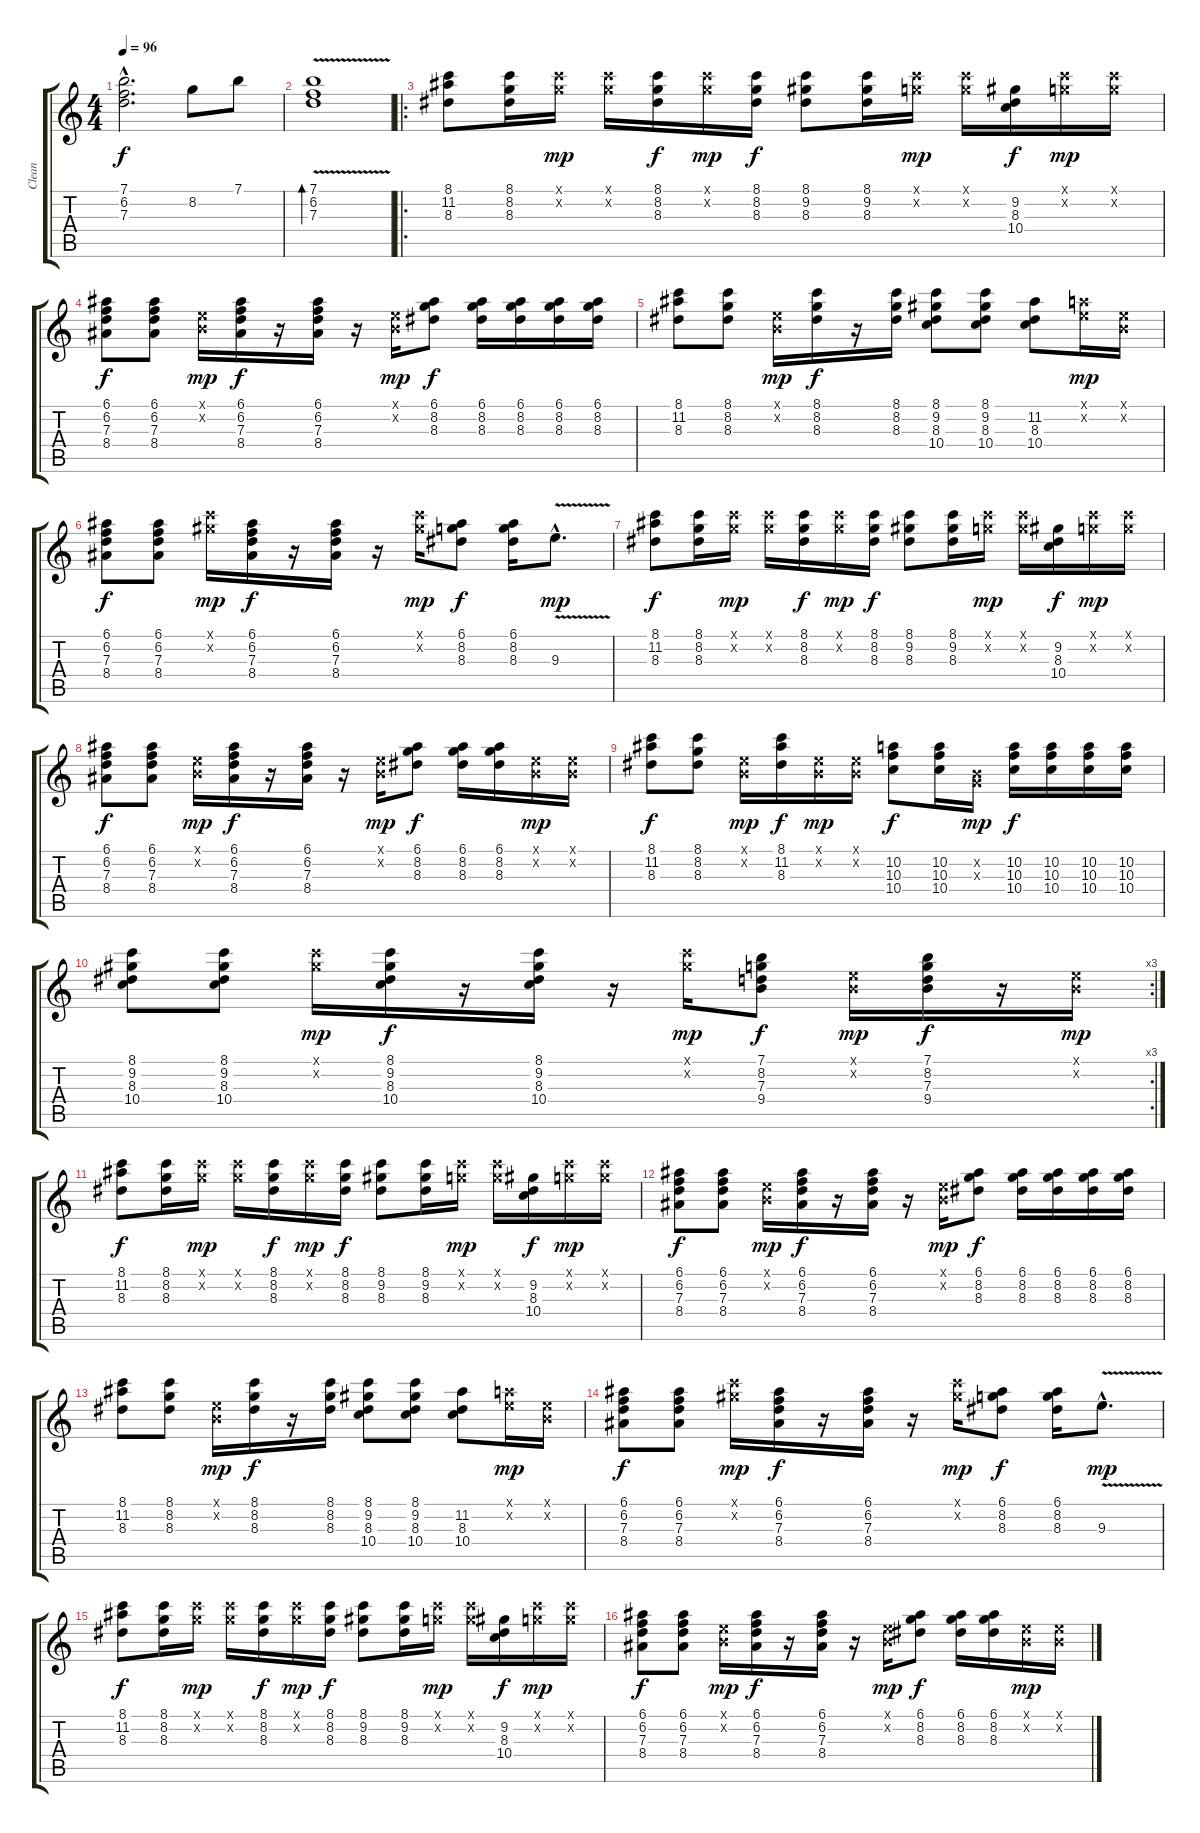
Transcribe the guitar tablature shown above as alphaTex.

\track ("Clean" "Clean") {instrument electricguitarjazz}
\staff {score tabs}
\tuning (E4 B3 G3 D3 A2 E2) {hide}
\ts (4 4)
\tempo 96
\clef g2
\ks c
(7.1{hac} 6.2{hac} 7.3{hac}).2{d dy f} 8.2.8 7.1.8 |
(7.1{v} 6.2{v} 7.3).1{bd 60} |
\ro
(8.1 11.2 8.3).8 (8.1 8.2 8.3).16 (8.1{x} 8.2{x}).16{dy mp} (8.1{x} 8.2{x}).16 (8.1 8.2 8.3).16{dy f} (8.1{x} 8.2{x}).16{dy mp} (8.1 8.2 8.3).16{dy f} (8.1 9.2 8.3).8 (8.1 9.2 8.3).16 (8.1{x} 8.2{x}).16{dy mp} (8.1{x} 8.2{x}).16 (9.2 8.3 10.4).16{dy f} (8.1{x} 8.2{x}).16{dy mp} (8.1{x} 8.2{x}).16 |
(6.1 6.2 7.3 8.4).8{dy f} (6.1 6.2 7.3 8.4).8 (0.1{x} 0.2{x}).16{dy mp} (6.1 6.2 7.3 8.4).16{dy f} r.16 (6.1 6.2 7.3 8.4).16 r.16 (0.1{x} 0.2{x}).16{dy mp} (6.1 8.2 8.3).8{dy f} (6.1 8.2 8.3).16 (6.1 8.2 8.3).16 (6.1 8.2 8.3).16 (6.1 8.2 8.3).16 |
(8.1 11.2 8.3).8 (8.1 8.2 8.3).8 (0.1{x} 0.2{x}).16{dy mp} (8.1 8.2 8.3).16{dy f} r.16 (8.1 8.2 8.3).16 (8.1 9.2 8.3 10.4).8 (8.1 9.2 8.3 10.4).8 (11.2 8.3 10.4).8 (0.1{x} 10.2{x}).16{dy mp} (0.1{x} 0.2{x}).16 |
(6.1 6.2 7.3 8.4).8{dy f} (6.1 6.2 7.3 8.4).8 (8.1{x} 9.2{x}).16{dy mp} (6.1 6.2 7.3 8.4).16{dy f} r.16 (6.1 6.2 7.3 8.4).16 r.16 (8.1{x} 9.2{x}).16{dy mp} (6.1 8.2 8.3).8{dy f} (6.1 8.2 8.3).16 9.3{v hac}.8{d dy mp} |
(8.1 11.2 8.3).8{dy f} (8.1 8.2 8.3).16 (8.1{x} 8.2{x}).16{dy mp} (8.1{x} 8.2{x}).16 (8.1 8.2 8.3).16{dy f} (8.1{x} 8.2{x}).16{dy mp} (8.1 8.2 8.3).16{dy f} (8.1 9.2 8.3).8 (8.1 9.2 8.3).16 (8.1{x} 8.2{x}).16{dy mp} (8.1{x} 8.2{x}).16 (9.2 8.3 10.4).16{dy f} (8.1{x} 8.2{x}).16{dy mp} (8.1{x} 8.2{x}).16 |
(6.1 6.2 7.3 8.4).8{dy f} (6.1 6.2 7.3 8.4).8 (0.1{x} 0.2{x}).16{dy mp} (6.1 6.2 7.3 8.4).16{dy f} r.16 (6.1 6.2 7.3 8.4).16 r.16 (0.1{x} 0.2{x}).16{dy mp} (6.1 8.2 8.3).8{dy f} (6.1 8.2 8.3).16 (6.1 8.2 8.3).16 (0.1{x} 0.2{x}).16{dy mp} (0.1{x} 0.2{x}).16 |
(8.1 11.2 8.3).8{dy f} (8.1 8.2 8.3).8 (0.1{x} 0.2{x}).16{dy mp} (8.1 11.2 8.3).16{dy f} (0.1{x} 0.2{x}).16{dy mp} (0.1{x} 0.2{x}).16 (10.2 10.3 10.4).8{dy f} (10.2 10.3 10.4).16 (0.2{x} 0.3{x}).16{dy mp} (10.2 10.3 10.4).16{dy f} (10.2 10.3 10.4).16 (10.2 10.3 10.4).16 (10.2 10.3 10.4).16 |
\rc 3
(8.1 9.2 8.3 10.4).8 (8.1 9.2 8.3 10.4).8 (8.1{x} 9.2{x}).16{dy mp} (8.1 9.2 8.3 10.4).16{dy f} r.16 (8.1 9.2 8.3 10.4).16 r.16 (8.1{x} 9.2{x}).16{dy mp} (7.1 8.2 7.3 9.4).8{dy f} (0.1{x} 0.2{x}).16{dy mp} (7.1 8.2 7.3 9.4).16{dy f} r.16 (0.1{x} 0.2{x}).16{dy mp} |
(8.1 11.2 8.3).8{dy f} (8.1 8.2 8.3).16 (8.1{x} 8.2{x}).16{dy mp} (8.1{x} 8.2{x}).16 (8.1 8.2 8.3).16{dy f} (8.1{x} 8.2{x}).16{dy mp} (8.1 8.2 8.3).16{dy f} (8.1 9.2 8.3).8 (8.1 9.2 8.3).16 (8.1{x} 8.2{x}).16{dy mp} (8.1{x} 8.2{x}).16 (9.2 8.3 10.4).16{dy f} (8.1{x} 8.2{x}).16{dy mp} (8.1{x} 8.2{x}).16 |
(6.1 6.2 7.3 8.4).8{dy f} (6.1 6.2 7.3 8.4).8 (0.1{x} 0.2{x}).16{dy mp} (6.1 6.2 7.3 8.4).16{dy f} r.16 (6.1 6.2 7.3 8.4).16 r.16 (0.1{x} 0.2{x}).16{dy mp} (6.1 8.2 8.3).8{dy f} (6.1 8.2 8.3).16 (6.1 8.2 8.3).16 (6.1 8.2 8.3).16 (6.1 8.2 8.3).16 |
(8.1 11.2 8.3).8 (8.1 8.2 8.3).8 (0.1{x} 0.2{x}).16{dy mp} (8.1 8.2 8.3).16{dy f} r.16 (8.1 8.2 8.3).16 (8.1 9.2 8.3 10.4).8 (8.1 9.2 8.3 10.4).8 (11.2 8.3 10.4).8 (0.1{x} 10.2{x}).16{dy mp} (0.1{x} 0.2{x}).16 |
(6.1 6.2 7.3 8.4).8{dy f} (6.1 6.2 7.3 8.4).8 (8.1{x} 9.2{x}).16{dy mp} (6.1 6.2 7.3 8.4).16{dy f} r.16 (6.1 6.2 7.3 8.4).16 r.16 (8.1{x} 9.2{x}).16{dy mp} (6.1 8.2 8.3).8{dy f} (6.1 8.2 8.3).16 9.3{v hac}.8{d dy mp} |
(8.1 11.2 8.3).8{dy f} (8.1 8.2 8.3).16 (8.1{x} 8.2{x}).16{dy mp} (8.1{x} 8.2{x}).16 (8.1 8.2 8.3).16{dy f} (8.1{x} 8.2{x}).16{dy mp} (8.1 8.2 8.3).16{dy f} (8.1 9.2 8.3).8 (8.1 9.2 8.3).16 (8.1{x} 8.2{x}).16{dy mp} (8.1{x} 8.2{x}).16 (9.2 8.3 10.4).16{dy f} (8.1{x} 8.2{x}).16{dy mp} (8.1{x} 8.2{x}).16 |
(6.1 6.2 7.3 8.4).8{dy f} (6.1 6.2 7.3 8.4).8 (0.1{x} 0.2{x}).16{dy mp} (6.1 6.2 7.3 8.4).16{dy f} r.16 (6.1 6.2 7.3 8.4).16 r.16 (0.1{x} 0.2{x}).16{dy mp} (6.1 8.2 8.3).8{dy f} (6.1 8.2 8.3).16 (6.1 8.2 8.3).16 (0.1{x} 0.2{x}).16{dy mp} (0.1{x} 0.2{x}).16
